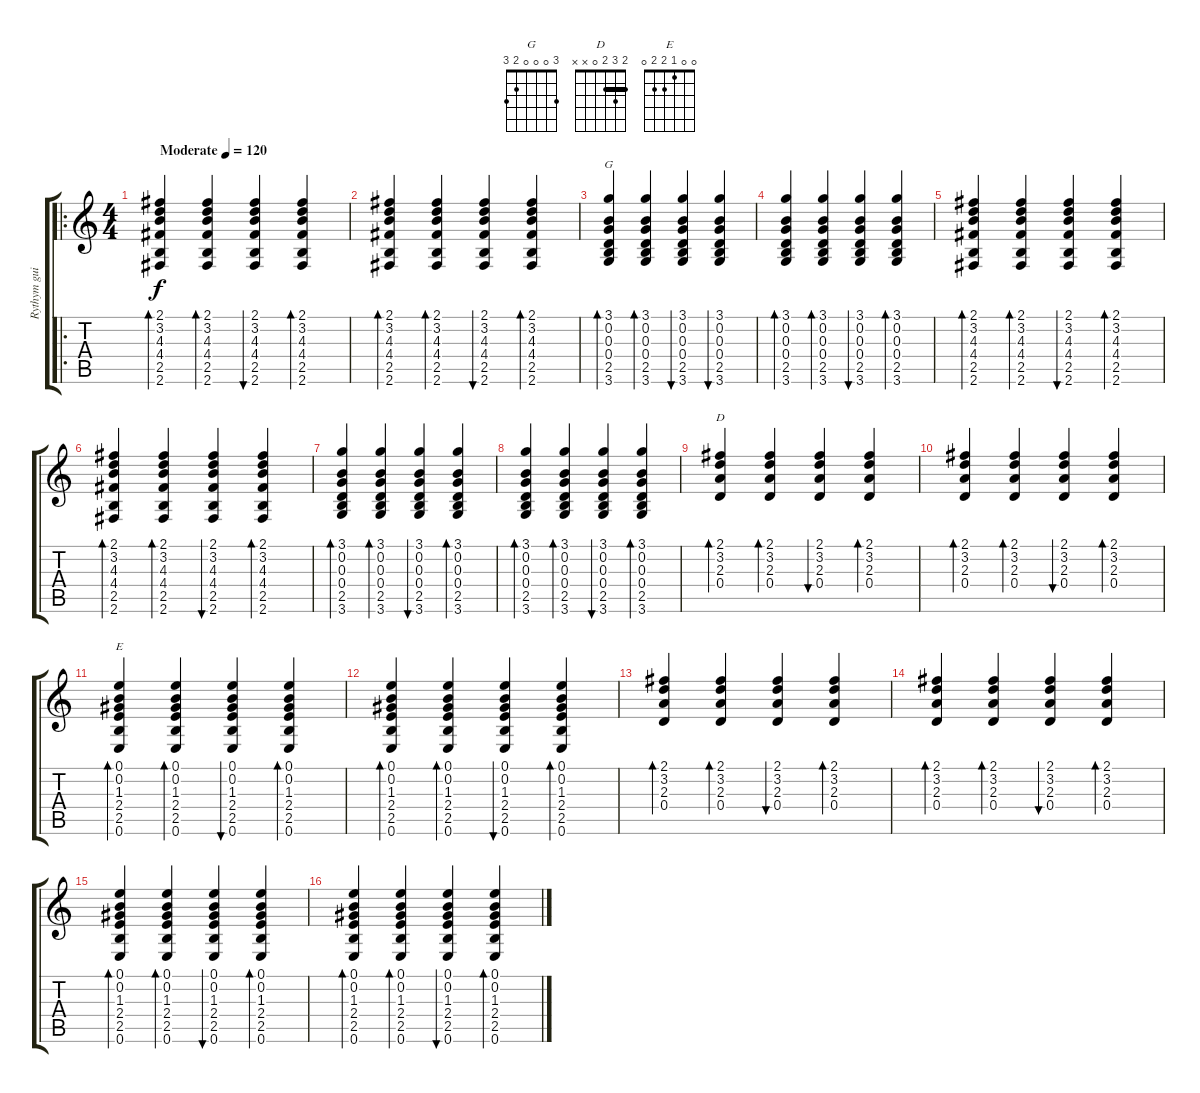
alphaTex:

\track ("Rythym guitar" "Rythym gui") {instrument acousticguitarsteel}
\staff {score tabs}
\tuning (E4 B3 G3 D3 A2 E2) {hide}
\chord ("G" 3 0 0 0 2 3)
\chord ("D" 2 3 2 0 x x) {barre 2}
\chord ("E" 0 0 1 2 2 0)
\ro
\ts (4 4)
\tempo (120 "Moderate")
\clef g2
\ks c
(2.1 3.2 4.3 4.4 2.5 2.6).4{bd 60 dy f instrument acousticguitarsteel} (2.1 3.2 4.3 4.4 2.5 2.6).4{bd 60} (2.1 3.2 4.3 4.4 2.5 2.6).4{bu 60} (2.1 3.2 4.3 4.4 2.5 2.6).4{bd 60} |
(2.1 3.2 4.3 4.4 2.5 2.6).4{bd 60} (2.1 3.2 4.3 4.4 2.5 2.6).4{bd 60} (2.1 3.2 4.3 4.4 2.5 2.6).4{bu 60} (2.1 3.2 4.3 4.4 2.5 2.6).4{bd 60} |
(3.1 0.2 0.3 0.4 2.5 3.6).4{bd 60 ch "G"} (3.1 0.2 0.3 0.4 2.5 3.6).4{bd 60} (3.1 0.2 0.3 0.4 2.5 3.6).4{bu 60} (3.1 0.2 0.3 0.4 2.5 3.6).4{bu 60} |
(3.1 0.2 0.3 0.4 2.5 3.6).4{bd 60} (3.1 0.2 0.3 0.4 2.5 3.6).4{bd 60} (3.1 0.2 0.3 0.4 2.5 3.6).4{bu 60} (3.1 0.2 0.3 0.4 2.5 3.6).4{bd 60} |
(2.1 3.2 4.3 4.4 2.5 2.6).4{bd 60} (2.1 3.2 4.3 4.4 2.5 2.6).4{bd 60} (2.1 3.2 4.3 4.4 2.5 2.6).4{bu 60} (2.1 3.2 4.3 4.4 2.5 2.6).4{bd 60} |
(2.1 3.2 4.3 4.4 2.5 2.6).4{bd 60} (2.1 3.2 4.3 4.4 2.5 2.6).4{bd 60} (2.1 3.2 4.3 4.4 2.5 2.6).4{bu 60} (2.1 3.2 4.3 4.4 2.5 2.6).4{bd 60} |
(3.1 0.2 0.3 0.4 2.5 3.6).4{bd 60} (3.1 0.2 0.3 0.4 2.5 3.6).4{bd 60} (3.1 0.2 0.3 0.4 2.5 3.6).4{bu 60} (3.1 0.2 0.3 0.4 2.5 3.6).4{bd 60} |
(3.1 0.2 0.3 0.4 2.5 3.6).4{bd 60} (3.1 0.2 0.3 0.4 2.5 3.6).4{bd 60} (3.1 0.2 0.3 0.4 2.5 3.6).4{bu 60} (3.1 0.2 0.3 0.4 2.5 3.6).4{bd 60} |
(2.1 3.2 2.3 0.4).4{bd 60 ch "D"} (2.1 3.2 2.3 0.4).4{bd 60} (2.1 3.2 2.3 0.4).4{bu 60} (2.1 3.2 2.3 0.4).4{bd 60} |
(2.1 3.2 2.3 0.4).4{bd 60} (2.1 3.2 2.3 0.4).4{bd 60} (2.1 3.2 2.3 0.4).4{bu 60} (2.1 3.2 2.3 0.4).4{bd 60} |
(0.1 0.2 1.3 2.4 2.5 0.6).4{bd 60 ch "E"} (0.1 0.2 1.3 2.4 2.5 0.6).4{bd 60} (0.1 0.2 1.3 2.4 2.5 0.6).4{bu 60} (0.1 0.2 1.3 2.4 2.5 0.6).4{bd 60} |
(0.1 0.2 1.3 2.4 2.5 0.6).4{bd 60} (0.1 0.2 1.3 2.4 2.5 0.6).4{bd 60} (0.1 0.2 1.3 2.4 2.5 0.6).4{bu 60} (0.1 0.2 1.3 2.4 2.5 0.6).4{bd 60} |
(2.1 3.2 2.3 0.4).4{bd 60} (2.1 3.2 2.3 0.4).4{bd 60} (2.1 3.2 2.3 0.4).4{bu 60} (2.1 3.2 2.3 0.4).4{bd 60} |
(2.1 3.2 2.3 0.4).4{bd 60} (2.1 3.2 2.3 0.4).4{bd 60} (2.1 3.2 2.3 0.4).4{bu 60} (2.1 3.2 2.3 0.4).4{bd 60} |
(0.1 0.2 1.3 2.4 2.5 0.6).4{bd 60} (0.1 0.2 1.3 2.4 2.5 0.6).4{bd 60} (0.1 0.2 1.3 2.4 2.5 0.6).4{bu 60} (0.1 0.2 1.3 2.4 2.5 0.6).4{bd 60} |
(0.1 0.2 1.3 2.4 2.5 0.6).4{bd 60} (0.1 0.2 1.3 2.4 2.5 0.6).4{bd 60} (0.1 0.2 1.3 2.4 2.5 0.6).4{bu 60} (0.1 0.2 1.3 2.4 2.5 0.6).4{bd 60}
